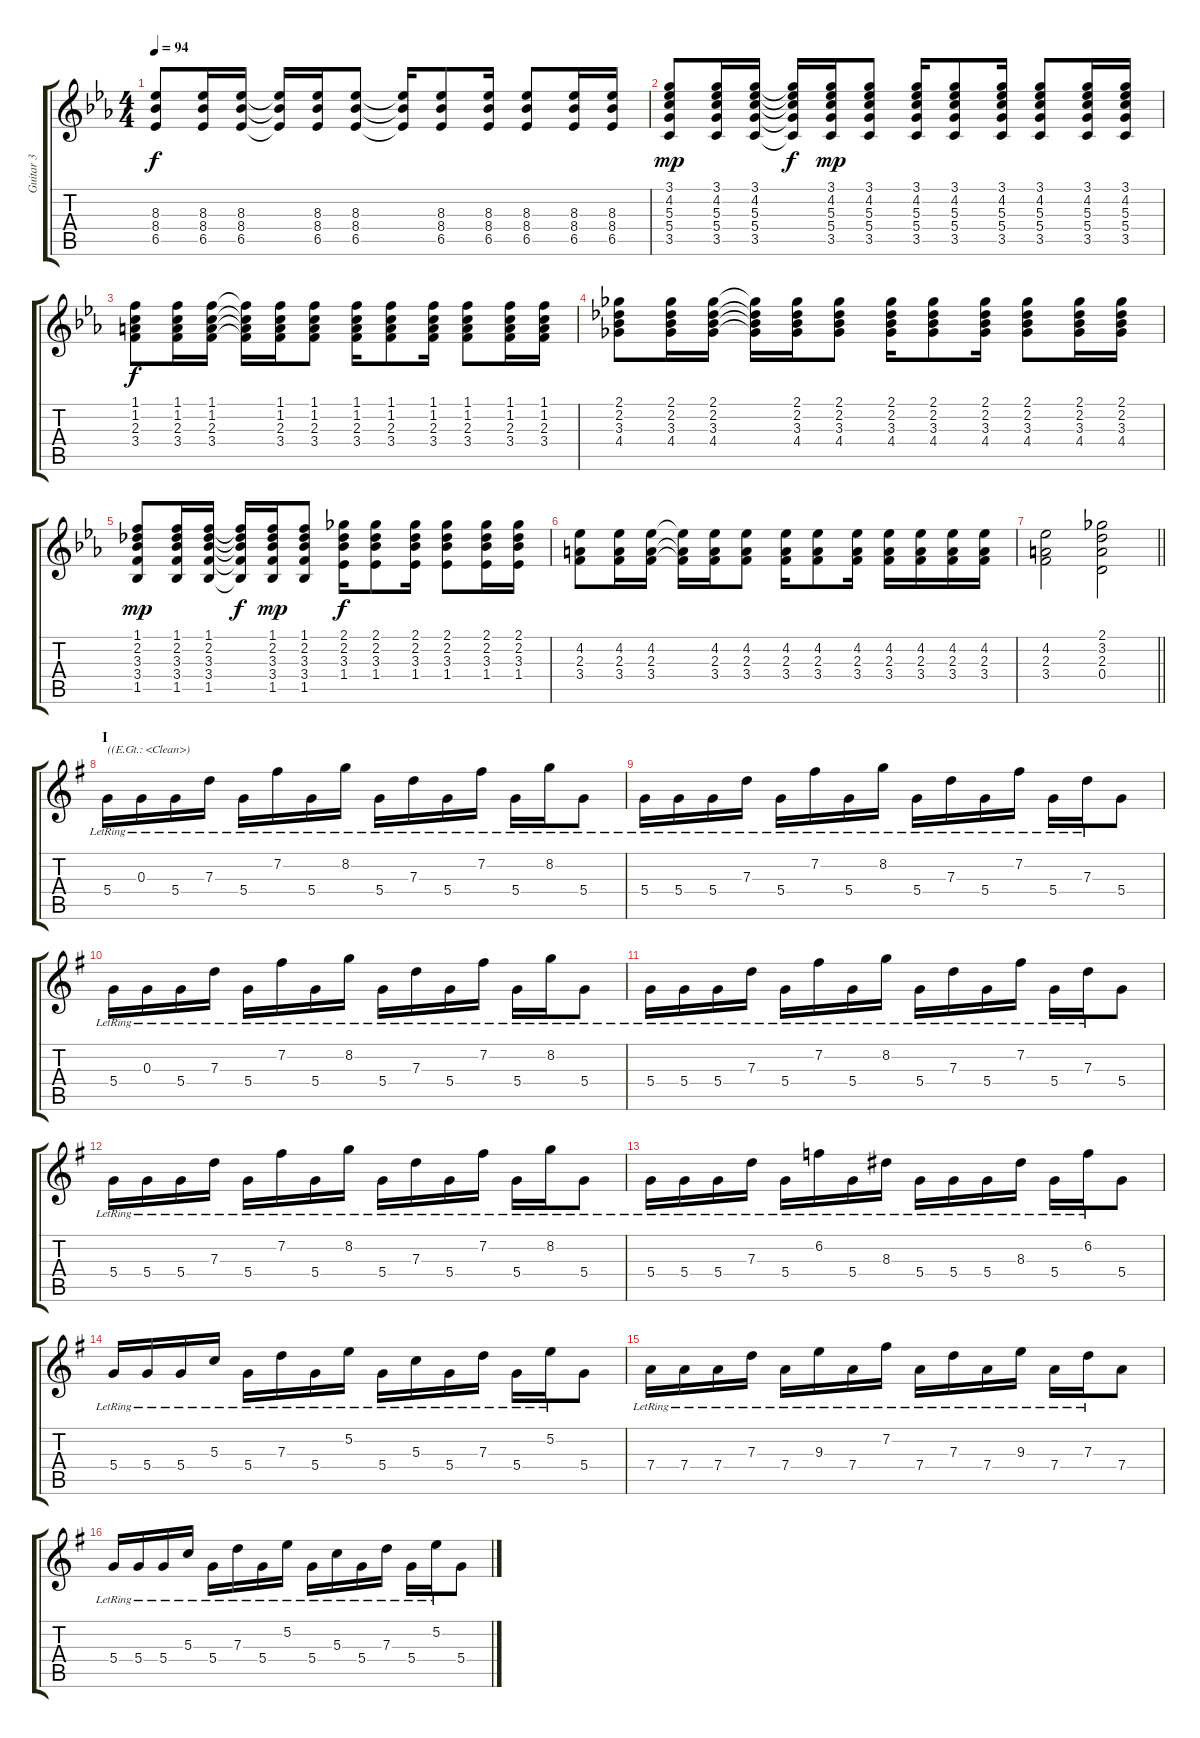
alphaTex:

\track ("Guitar 3" "Guitar 3") {instrument acousticguitarsteel}
\staff {score tabs}
\tuning (E4 B3 G3 D3 A2 D2) {hide}
\ts (4 4)
\tempo 94
\clef g2
\ks eb
(8.3 8.4 6.5).8{dy f} (8.3 8.4 6.5).16 (8.3 8.4 6.5).16 (8.3{t} 8.4{t} 6.5{t}).16 (8.3 8.4 6.5).16 (8.3 8.4 6.5).8 (8.3{t} 8.4{t} 6.5{t}).16 (8.3 8.4 6.5).8 (8.3 8.4 6.5).16 (8.3 8.4 6.5).8 (8.3 8.4 6.5).16 (8.3 8.4 6.5).16 |
(3.1 4.2 5.3 5.4 3.5).8{dy mp} (3.1 4.2 5.3 5.4 3.5).16 (3.1 4.2 5.3 5.4 3.5).16 (3.1{t} 4.2{t} 5.3{t} 5.4{t} 3.5{t}).16{dy f} (3.1 4.2 5.3 5.4 3.5).16{dy mp} (3.1 4.2 5.3 5.4 3.5).8 (3.1 4.2 5.3 5.4 3.5).16 (3.1 4.2 5.3 5.4 3.5).8 (3.1 4.2 5.3 5.4 3.5).16 (3.1 4.2 5.3 5.4 3.5).8 (3.1 4.2 5.3 5.4 3.5).16 (3.1 4.2 5.3 5.4 3.5).16 |
(1.1 1.2 2.3 3.4).8{dy f} (1.1 1.2 2.3 3.4).16 (1.1 1.2 2.3 3.4).16 (1.1{t} 1.2{t} 2.3{t} 3.4{t}).16 (1.1 1.2 2.3 3.4).16 (1.1 1.2 2.3 3.4).8 (1.1 1.2 2.3 3.4).16 (1.1 1.2 2.3 3.4).8 (1.1 1.2 2.3 3.4).16 (1.1 1.2 2.3 3.4).8 (1.1 1.2 2.3 3.4).16 (1.1 1.2 2.3 3.4).16 |
(2.1 2.2 3.3 4.4).8 (2.1 2.2 3.3 4.4).16 (2.1 2.2 3.3 4.4).16 (2.1{t} 2.2{t} 3.3{t} 4.4{t}).16 (2.1 2.2 3.3 4.4).16 (2.1 2.2 3.3 4.4).8 (2.1 2.2 3.3 4.4).16 (2.1 2.2 3.3 4.4).8 (2.1 2.2 3.3 4.4).16 (2.1 2.2 3.3 4.4).8 (2.1 2.2 3.3 4.4).16 (2.1 2.2 3.3 4.4).16 |
(1.1 2.2 3.3 3.4 1.5).8{dy mp} (1.1 2.2 3.3 3.4 1.5).16 (1.1 2.2 3.3 3.4 1.5).16 (1.1{t} 2.2{t} 3.3{t} 3.4{t} 1.5{t}).16{dy f} (1.1 2.2 3.3 3.4 1.5).16{dy mp} (1.1 2.2 3.3 3.4 1.5).8 (2.1 2.2 3.3 1.4).16{dy f} (2.1 2.2 3.3 1.4).8 (2.1 2.2 3.3 1.4).16 (2.1 2.2 3.3 1.4).8 (2.1 2.2 3.3 1.4).16 (2.1 2.2 3.3 1.4).16 |
(4.2 2.3 3.4).8 (4.2 2.3 3.4).16 (4.2 2.3 3.4).16 (4.2{t} 2.3{t} 3.4{t}).16 (4.2 2.3 3.4).16 (4.2 2.3 3.4).8 (4.2 2.3 3.4).16 (4.2 2.3 3.4).8 (4.2 2.3 3.4).16 (4.2 2.3 3.4).16 (4.2 2.3 3.4).16 (4.2 2.3 3.4).16 (4.2 2.3 3.4).16 |
\barLineRight lightlight
(4.2 2.3 3.4).2 (2.1 3.2 2.3 0.4).2 |
\section ("" "I")
\ks g
5.4{lr}.16{txt "((E.Gt.: <Clean>)" instrument electricguitarjazz} 0.3{lr}.16 5.4{lr}.16 7.3{lr}.16 5.4{lr}.16 7.2{lr}.16 5.4{lr}.16 8.2{lr}.16 5.4{lr}.16 7.3{lr}.16 5.4{lr}.16 7.2{lr}.16 5.4{lr}.16 8.2{lr}.16 5.4{lr}.8 |
5.4{lr}.16 5.4{lr}.16 5.4{lr}.16 7.3{lr}.16 5.4{lr}.16 7.2{lr}.16 5.4{lr}.16 8.2{lr}.16 5.4{lr}.16 7.3{lr}.16 5.4{lr}.16 7.2{lr}.16 5.4{lr}.16 7.3{lr}.16 5.4.8 |
5.4{lr}.16 0.3{lr}.16 5.4{lr}.16 7.3{lr}.16 5.4{lr}.16 7.2{lr}.16 5.4{lr}.16 8.2{lr}.16 5.4{lr}.16 7.3{lr}.16 5.4{lr}.16 7.2{lr}.16 5.4{lr}.16 8.2{lr}.16 5.4{lr}.8 |
5.4{lr}.16 5.4{lr}.16 5.4{lr}.16 7.3{lr}.16 5.4{lr}.16 7.2{lr}.16 5.4{lr}.16 8.2{lr}.16 5.4{lr}.16 7.3{lr}.16 5.4{lr}.16 7.2{lr}.16 5.4{lr}.16 7.3{lr}.16 5.4.8 |
5.4{lr}.16 5.4{lr}.16 5.4{lr}.16 7.3{lr}.16 5.4{lr}.16 7.2{lr}.16 5.4{lr}.16 8.2{lr}.16 5.4{lr}.16 7.3{lr}.16 5.4{lr}.16 7.2{lr}.16 5.4{lr}.16 8.2{lr}.16 5.4{lr}.8 |
5.4{lr}.16 5.4{lr}.16 5.4{lr}.16 7.3{lr}.16 5.4{lr}.16 6.2{lr}.16 5.4{lr}.16 8.3{lr}.16 5.4{lr}.16 5.4{lr}.16 5.4{lr}.16 8.3{lr}.16 5.4{lr}.16 6.2{lr}.16 5.4.8 |
5.4{lr}.16 5.4{lr}.16 5.4{lr}.16 5.3{lr}.16 5.4{lr}.16 7.3{lr}.16 5.4{lr}.16 5.2{lr}.16 5.4{lr}.16 5.3{lr}.16 5.4{lr}.16 7.3{lr}.16 5.4{lr}.16 5.2{lr}.16 5.4.8 |
7.4{lr}.16 7.4{lr}.16 7.4{lr}.16 7.3{lr}.16 7.4{lr}.16 9.3{lr}.16 7.4{lr}.16 7.2{lr}.16 7.4{lr}.16 7.3{lr}.16 7.4{lr}.16 9.3{lr}.16 7.4{lr}.16 7.3{lr}.16 7.4.8 |
5.4{lr}.16 5.4{lr}.16 5.4{lr}.16 5.3{lr}.16 5.4{lr}.16 7.3{lr}.16 5.4{lr}.16 5.2{lr}.16 5.4{lr}.16 5.3{lr}.16 5.4{lr}.16 7.3{lr}.16 5.4{lr}.16 5.2{lr}.16 5.4.8
